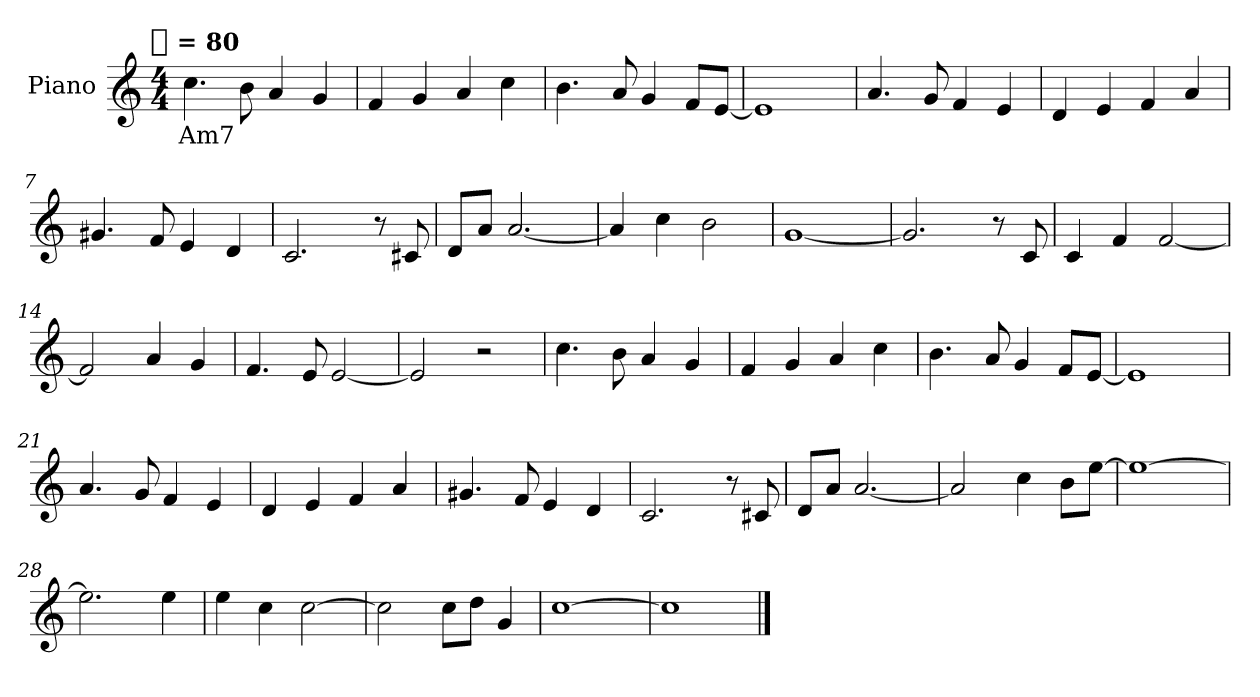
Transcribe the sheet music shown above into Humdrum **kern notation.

**kern	**text
*part1	*part1
*staff1	*staff1
*I"Piano	*
*I'Pia.	*
*clefG2	*
!!LO:TX:omd:t=[quarter] = 80
*M4/4	*
*MM80	*
=1	=1
4.cc	Am7
8b	.
4a	.
4g	.
=2	=2
4f	.
4g	.
4a	.
4cc	.
=3	=3
4.b	.
8a	.
4g	.
8fL	.
[8eJ	.
=4	=4
1e]	.
=5	=5
4.a	.
8g	.
4f	.
4e	.
=6	=6
4d	.
4e	.
4f	.
4a	.
=7	=7
4.g#X	.
8f	.
4e	.
4d	.
!!LO:LB:g=z
=8	=8
2.c	.
8r	.
8c#X	.
=9	=9
8dL	.
8aJ	.
[2.a	.
=10	=10
4a]	.
4cc	.
2b	.
=11	=11
[1g	.
=12	=12
2.g]	.
8r	.
8c	.
=13	=13
4c	.
4f	.
[2f	.
=14	=14
2f]	.
4a	.
4g	.
=15	=15
4.f	.
8e	.
[2e	.
=16	=16
2e]	.
2r	.
!!LO:LB:g=z
=17	=17
4.cc	.
8b	.
4a	.
4g	.
=18	=18
4f	.
4g	.
4a	.
4cc	.
=19	=19
4.b	.
8a	.
4g	.
8fL	.
[8eJ	.
=20	=20
1e]	.
=21	=21
4.a	.
8g	.
4f	.
4e	.
=22	=22
4d	.
4e	.
4f	.
4a	.
=23	=23
4.g#X	.
8f	.
4e	.
4d	.
=24	=24
2.c	.
8r	.
8c#X	.
!!LO:LB:g=z
=25	=25
8dL	.
8aJ	.
[2.a	.
=26	=26
2a]	.
4cc	.
8bL	.
[8eeJ	.
=27	=27
1ee_	.
=28	=28
2.ee]	.
4ee	.
=29	=29
4ee	.
4cc	.
[2cc	.
=30	=30
2cc]	.
8ccL	.
8ddJ	.
4g	.
=31	=31
[1cc	.
=32	=32
1cc]	.
==	==
*-	*-
